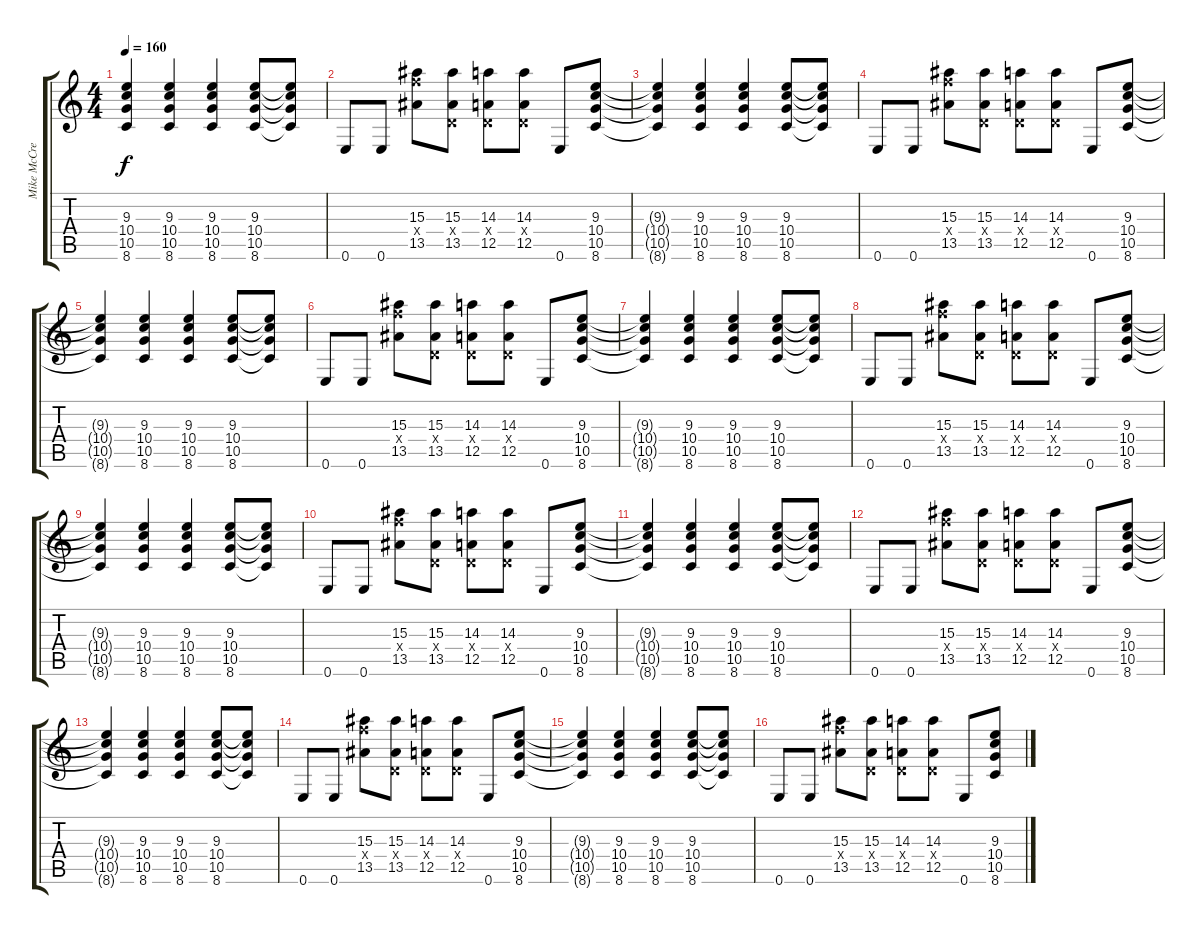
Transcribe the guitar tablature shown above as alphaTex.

\track ("Mike McCready" "Mike McCre") {instrument distortionguitar}
\staff {score tabs}
\tuning (E4 B3 G3 D3 A2 E2) {hide}
\ts (4 4)
\tempo 160
\clef g2
\ks c
(9.3{t} 10.4{t} 10.5{t} 8.6{t}).4{dy f} (9.3 10.4 10.5 8.6).4 (9.3 10.4 10.5 8.6).4 (9.3 10.4 10.5 8.6).8 (9.3{t} 10.4{t} 10.5{t} 8.6{t}).8 |
0.6.8 0.6.8 (15.3 15.4{x} 13.5).8 (15.3 0.4{x} 13.5).8 (14.3 0.4{x} 12.5).8 (14.3 0.4{x} 12.5).8 0.6.8 (9.3 10.4 10.5 8.6).8 |
(9.3{t} 10.4{t} 10.5{t} 8.6{t}).4 (9.3 10.4 10.5 8.6).4 (9.3 10.4 10.5 8.6).4 (9.3 10.4 10.5 8.6).8 (9.3{t} 10.4{t} 10.5{t} 8.6{t}).8 |
0.6.8 0.6.8 (15.3 15.4{x} 13.5).8 (15.3 0.4{x} 13.5).8 (14.3 0.4{x} 12.5).8 (14.3 0.4{x} 12.5).8 0.6.8 (9.3 10.4 10.5 8.6).8 |
(9.3{t} 10.4{t} 10.5{t} 8.6{t}).4 (9.3 10.4 10.5 8.6).4 (9.3 10.4 10.5 8.6).4 (9.3 10.4 10.5 8.6).8 (9.3{t} 10.4{t} 10.5{t} 8.6{t}).8 |
0.6.8 0.6.8 (15.3 15.4{x} 13.5).8 (15.3 0.4{x} 13.5).8 (14.3 0.4{x} 12.5).8 (14.3 0.4{x} 12.5).8 0.6.8 (9.3 10.4 10.5 8.6).8 |
(9.3{t} 10.4{t} 10.5{t} 8.6{t}).4 (9.3 10.4 10.5 8.6).4 (9.3 10.4 10.5 8.6).4 (9.3 10.4 10.5 8.6).8 (9.3{t} 10.4{t} 10.5{t} 8.6{t}).8 |
0.6.8 0.6.8 (15.3 15.4{x} 13.5).8 (15.3 0.4{x} 13.5).8 (14.3 0.4{x} 12.5).8 (14.3 0.4{x} 12.5).8 0.6.8 (9.3 10.4 10.5 8.6).8 |
(9.3{t} 10.4{t} 10.5{t} 8.6{t}).4 (9.3 10.4 10.5 8.6).4 (9.3 10.4 10.5 8.6).4 (9.3 10.4 10.5 8.6).8 (9.3{t} 10.4{t} 10.5{t} 8.6{t}).8 |
0.6.8 0.6.8 (15.3 15.4{x} 13.5).8 (15.3 0.4{x} 13.5).8 (14.3 0.4{x} 12.5).8 (14.3 0.4{x} 12.5).8 0.6.8 (9.3 10.4 10.5 8.6).8 |
(9.3{t} 10.4{t} 10.5{t} 8.6{t}).4 (9.3 10.4 10.5 8.6).4 (9.3 10.4 10.5 8.6).4 (9.3 10.4 10.5 8.6).8 (9.3{t} 10.4{t} 10.5{t} 8.6{t}).8 |
0.6.8 0.6.8 (15.3 15.4{x} 13.5).8 (15.3 0.4{x} 13.5).8 (14.3 0.4{x} 12.5).8 (14.3 0.4{x} 12.5).8 0.6.8 (9.3 10.4 10.5 8.6).8 |
(9.3{t} 10.4{t} 10.5{t} 8.6{t}).4 (9.3 10.4 10.5 8.6).4 (9.3 10.4 10.5 8.6).4 (9.3 10.4 10.5 8.6).8 (9.3{t} 10.4{t} 10.5{t} 8.6{t}).8 |
0.6.8 0.6.8 (15.3 15.4{x} 13.5).8 (15.3 0.4{x} 13.5).8 (14.3 0.4{x} 12.5).8 (14.3 0.4{x} 12.5).8 0.6.8 (9.3 10.4 10.5 8.6).8 |
(9.3{t} 10.4{t} 10.5{t} 8.6{t}).4 (9.3 10.4 10.5 8.6).4 (9.3 10.4 10.5 8.6).4 (9.3 10.4 10.5 8.6).8 (9.3{t} 10.4{t} 10.5{t} 8.6{t}).8 |
0.6.8 0.6.8 (15.3 15.4{x} 13.5).8 (15.3 0.4{x} 13.5).8 (14.3 0.4{x} 12.5).8 (14.3 0.4{x} 12.5).8 0.6.8 (9.3 10.4 10.5 8.6).8
